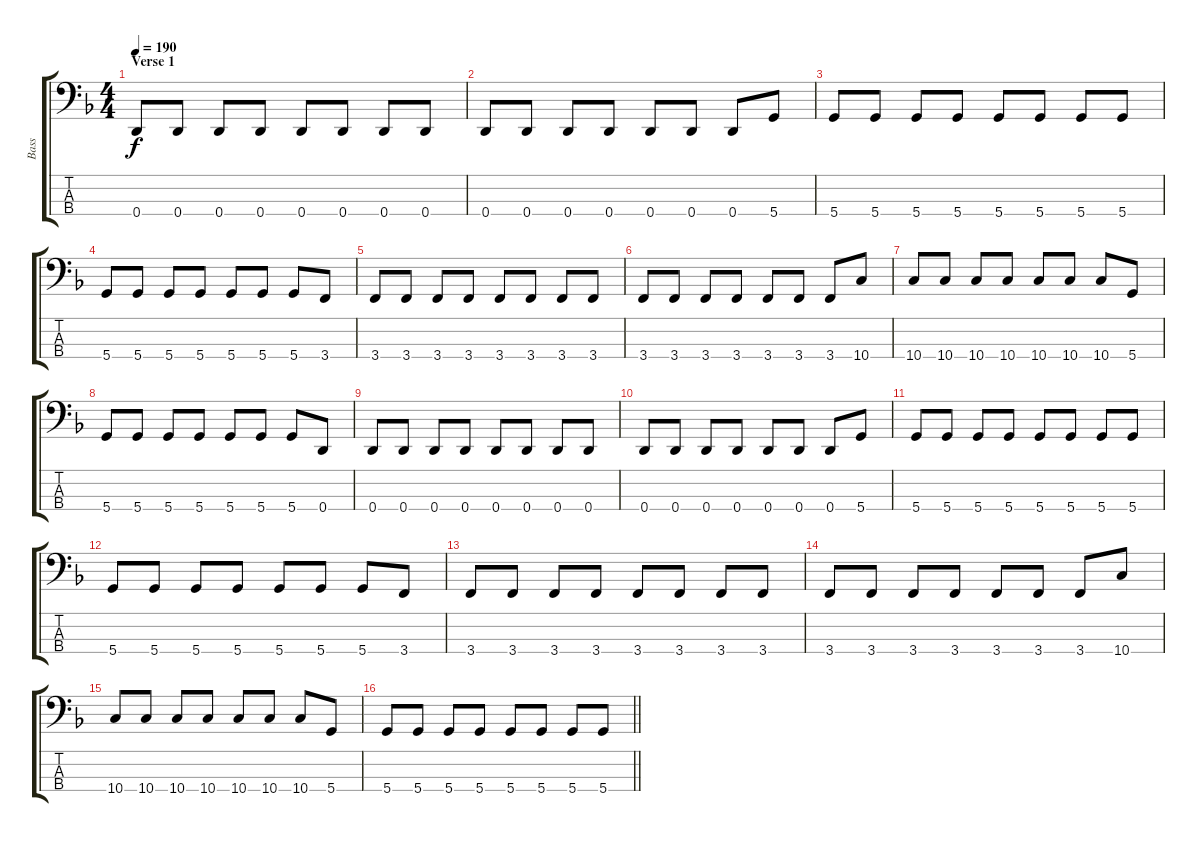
\track ("Bass" "Bass") {instrument fretlessbass}
\staff {score tabs}
\tuning (G2 D2 A1 D1) {hide}
\ts (4 4)
\section ("" "Verse 1")
\tempo 190
\clef f4
\ks dminor
0.4.8{dy f} 0.4.8 0.4.8 0.4.8 0.4.8 0.4.8 0.4.8 0.4.8 |
0.4.8 0.4.8 0.4.8 0.4.8 0.4.8 0.4.8 0.4.8 5.4.8 |
5.4.8 5.4.8 5.4.8 5.4.8 5.4.8 5.4.8 5.4.8 5.4.8 |
5.4.8 5.4.8 5.4.8 5.4.8 5.4.8 5.4.8 5.4.8 3.4.8 |
3.4.8 3.4.8 3.4.8 3.4.8 3.4.8 3.4.8 3.4.8 3.4.8 |
3.4.8 3.4.8 3.4.8 3.4.8 3.4.8 3.4.8 3.4.8 10.4.8 |
10.4.8 10.4.8 10.4.8 10.4.8 10.4.8 10.4.8 10.4.8 5.4.8 |
5.4.8 5.4.8 5.4.8 5.4.8 5.4.8 5.4.8 5.4.8 0.4.8 |
0.4.8 0.4.8 0.4.8 0.4.8 0.4.8 0.4.8 0.4.8 0.4.8 |
0.4.8 0.4.8 0.4.8 0.4.8 0.4.8 0.4.8 0.4.8 5.4.8 |
5.4.8 5.4.8 5.4.8 5.4.8 5.4.8 5.4.8 5.4.8 5.4.8 |
5.4.8 5.4.8 5.4.8 5.4.8 5.4.8 5.4.8 5.4.8 3.4.8 |
3.4.8 3.4.8 3.4.8 3.4.8 3.4.8 3.4.8 3.4.8 3.4.8 |
3.4.8 3.4.8 3.4.8 3.4.8 3.4.8 3.4.8 3.4.8 10.4.8 |
10.4.8 10.4.8 10.4.8 10.4.8 10.4.8 10.4.8 10.4.8 5.4.8 |
\barLineRight lightlight
5.4.8 5.4.8 5.4.8 5.4.8 5.4.8 5.4.8 5.4.8 5.4.8
